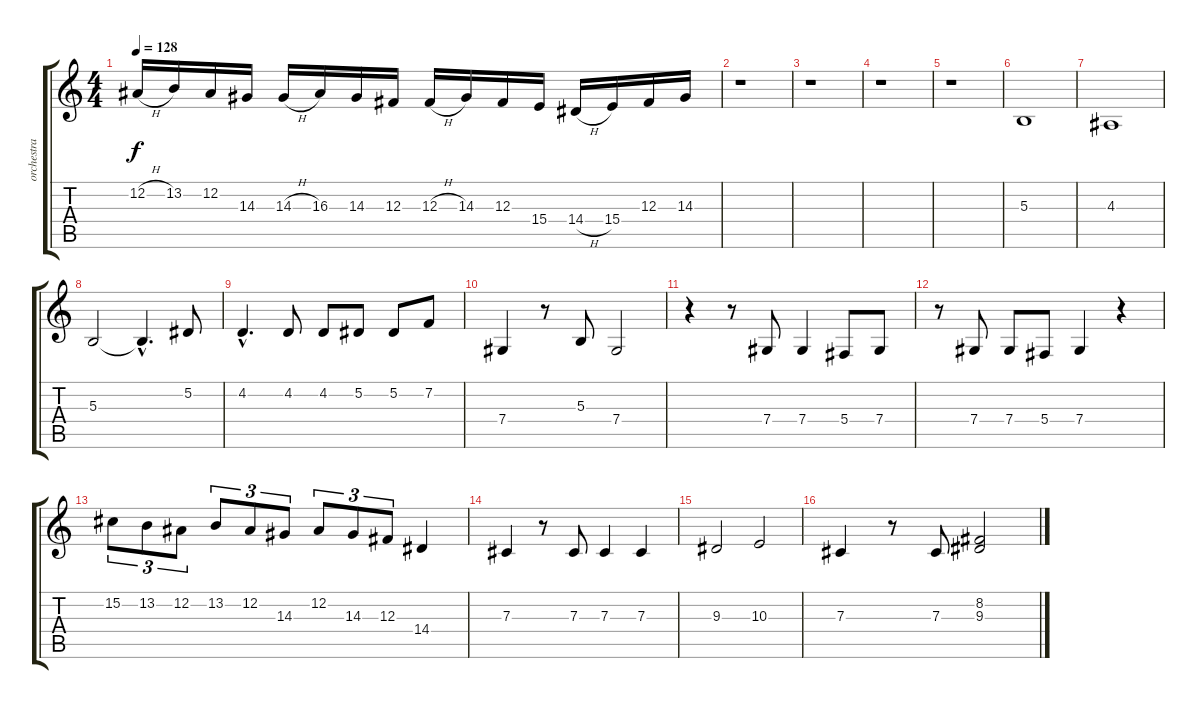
\track ("orchestra" "orchestra") {instrument stringensemble1}
\staff {score tabs}
\tuning (Eb4 Bb3 Gb3 Db3 Ab2 Eb2) {hide}
\ts (4 4)
\tempo 128
\clef g2
\ks c
12.2{h}.16{dy f} 13.2.16 12.2.16 14.3.16 14.3{h}.16 16.3.16 14.3.16 12.3.16 12.3{h}.16 14.3.16 12.3.16 15.4.16 14.4{h}.16 15.4.16 12.3.16 14.3.16 |
r.1 |
r.1 |
r.1 |
r.1 |
5.3.1 |
4.3.1 |
5.3.2 5.3{hac t}.4{d} 5.2.8 |
4.2{hac}.4{d} 4.2.8 4.2.8 5.2.8 5.2.8 7.2.8 |
7.4.4 r.8 5.3.8 7.4.2 |
r.4 r.8 7.4.8 7.4.4 5.4.8 7.4.8 |
r.8 7.4.8 7.4.8 5.4.8 7.4.4 r.4 |
15.2.8{tu (3 2)} 13.2.8{tu (3 2)} 12.2.8{tu (3 2)} 13.2.8{tu (3 2)} 12.2.8{tu (3 2)} 14.3.8{tu (3 2)} 12.2.8{tu (3 2)} 14.3.8{tu (3 2)} 12.3.8{tu (3 2)} 14.4.4 |
7.3.4 r.8 7.3.8 7.3.4 7.3.4 |
9.3.2 10.3.2 |
7.3.4 r.8 7.3.8 (8.2 9.3).2
